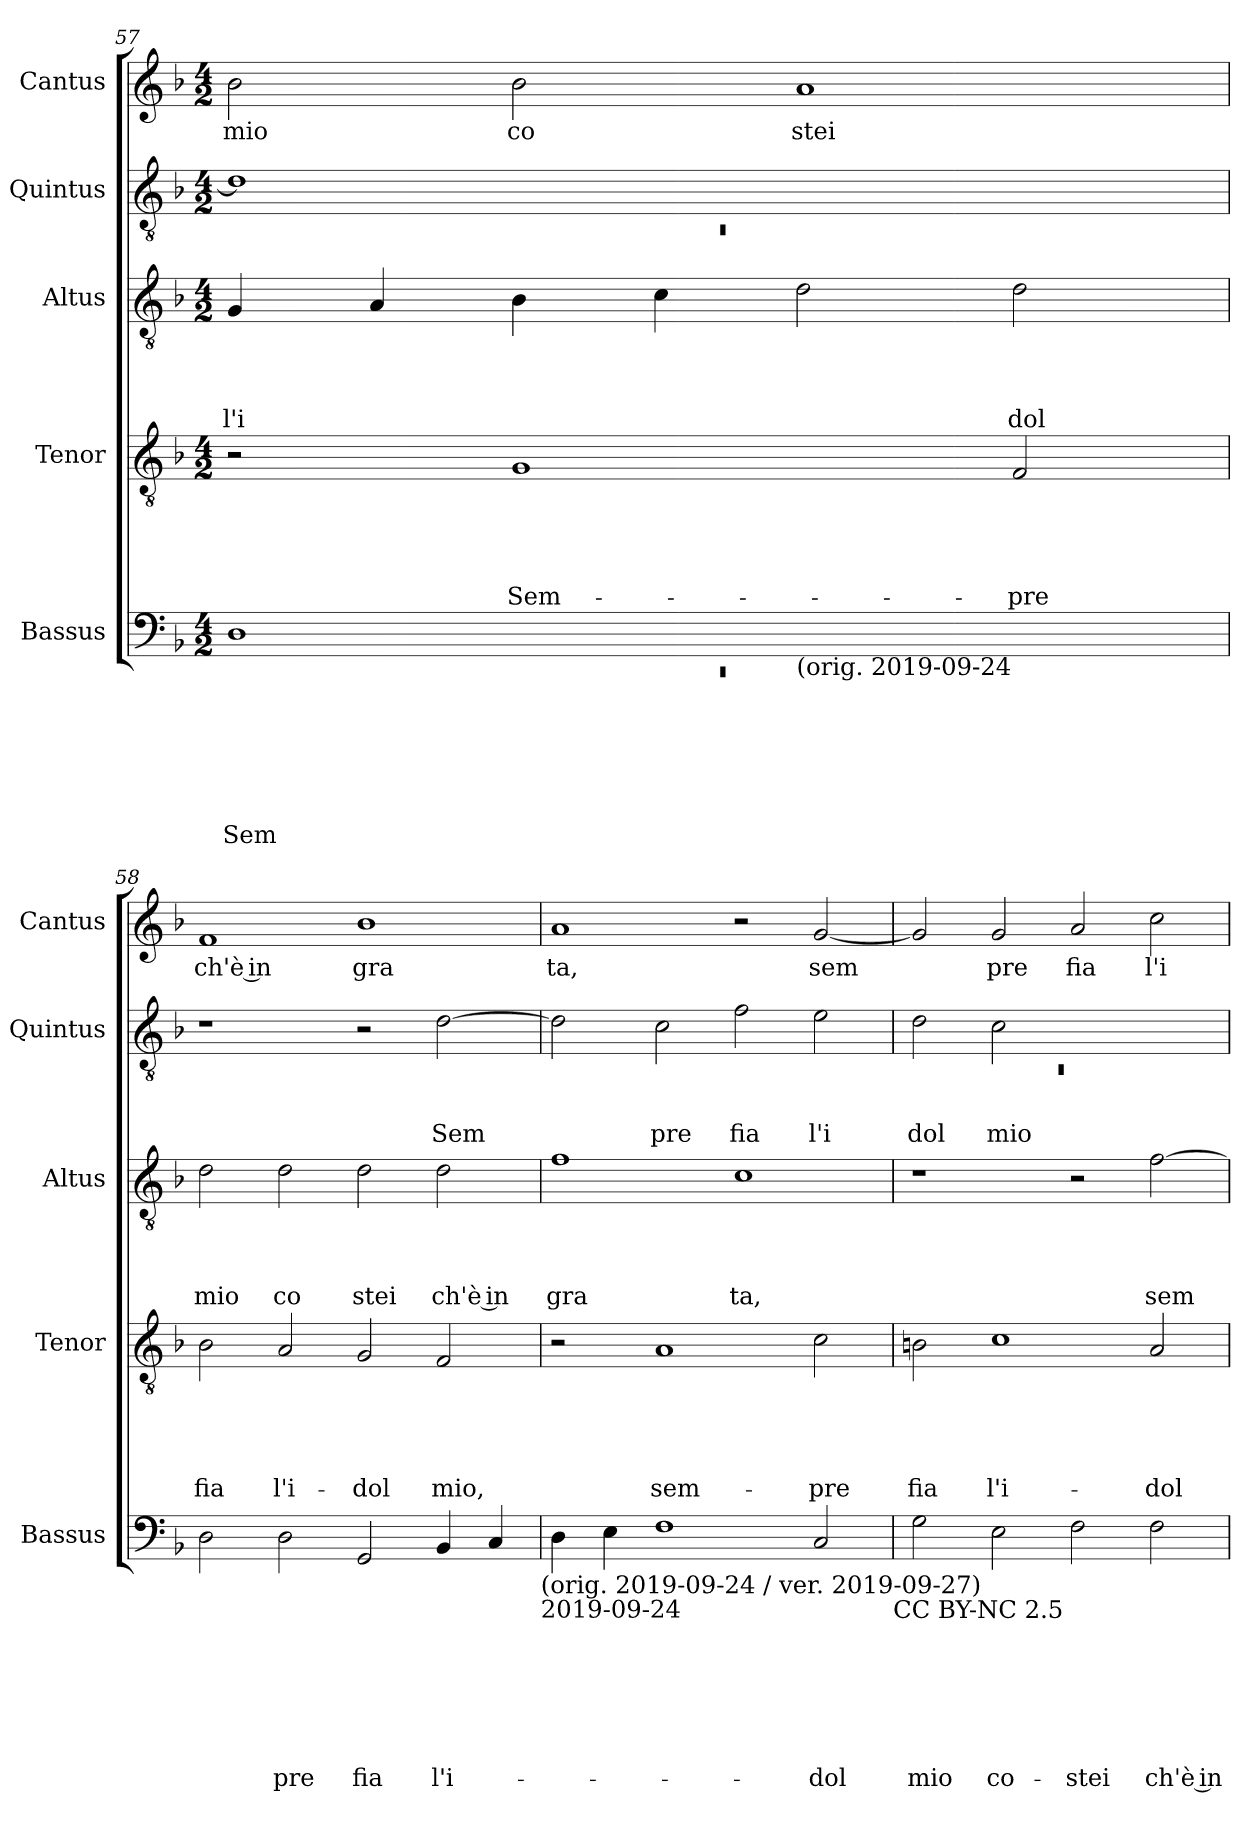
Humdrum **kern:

**kern	**text	**text	**text	**text	**text	**text	**text	**kern	**text	**text	**text	**text	**text	**kern	**text	**text	**text	**text	**kern	**text	**text	**text	**kern	**text
*part5	*part5	*part5	*part5	*part5	*part5	*part5	*part5	*part4	*part4	*part4	*part4	*part4	*part4	*part3	*part3	*part3	*part3	*part3	*part2	*part2	*part2	*part2	*part1	*part1
*staff5	*staff5	*staff5	*staff5	*staff5	*staff5	*staff5	*staff5	*staff4	*staff4	*staff4	*staff4	*staff4	*staff4	*staff3	*staff3	*staff3	*staff3	*staff3	*staff2	*staff2	*staff2	*staff2	*staff1	*staff1
*I"Bassus	*	*	*	*	*	*	*	*I"Tenor	*	*	*	*	*	*I"Altus	*	*	*	*	*I"Quintus	*	*	*	*I"Cantus	*
*I'Bassus	*	*	*	*	*	*	*	*I'Tenor	*	*	*	*	*	*I'Altus	*	*	*	*	*I'Quintus	*	*	*	*I'Cantus	*
*clefF4	*	*	*	*	*	*	*	*clefGv2	*	*	*	*	*	*clefGv2	*	*	*	*	*clefGv2	*	*	*	*clefG2	*
*k[b-]	*	*	*	*	*	*	*	*k[b-]	*	*	*	*	*	*k[b-]	*	*	*	*	*k[b-]	*	*	*	*k[b-]	*
*F:	*	*	*	*	*	*	*	*F:	*	*	*	*	*	*F:	*	*	*	*	*F:	*	*	*	*F:	*
*M4/2	*	*	*	*	*	*	*	*M4/2	*	*	*	*	*	*M4/2	*	*	*	*	*M4/2	*	*	*	*M4/2	*
=57	=57	=57	=57	=57	=57	=57	=57	=57	=57	=57	=57	=57	=57	=57	=57	=57	=57	=57	=57	=57	=57	=57	=57	=57
*^	*	*	*	*	*	*	*	*	*	*	*	*	*	*	*	*	*	*	*^	*	*	*	*	*
!	!LO:N:vis=1	!	!	!	!	!	!	!LO:LY:b	!	!	!	!	!	!	!	!	!	!	!LO:LY:b	!	!LO:N:vis=1	!	!	!	!	!LO:LY:b
*	*^	*	*	*	*	*	*	*	*	*	*	*	*	*	*	*	*	*	*	*	*	*	*	*	*	*
0ryy	0rEE	1D	.	.	.	.	.	.	Sem-	2r	.	.	.	.	.	4G/	.	.	.	l'i	1d]	0rC	.	.	.	2b-\	mio
.	.	.	.	.	.	.	.	.	.	.	.	.	.	.	.	4A/	.	.	.	.	.	.	.	.	.	.	.
!	!	!	!	!	!	!	!	!	!	!	!	!	!	!	!LO:LY:b	!	!	!	!	!	!	!	!	!	!	!	!LO:LY:b
.	.	.	.	.	.	.	.	.	.	1G	.	.	.	.	Sem-	4B-\	.	.	.	.	.	.	.	.	.	2b-\	co
.	.	.	.	.	.	.	.	.	.	.	.	.	.	.	.	4c\	.	.	.	.	.	.	.	.	.	.	.
!	!	!LO:TX:b:t=(orig. 2019-09-24	!	!	!	!	!	!	!	!	!	!	!	!	!	!	!	!	!	!	!	!	!	!	!	!	!
!	!	!	!	!	!	!	!	!	!	!	!	!	!	!	!	!	!	!	!	!	!	!	!	!	!	!	!LO:LY:b
.	.	1ryy	.	.	.	.	.	.	.	.	.	.	.	.	.	2d\	.	.	.	.	1ryy	.	.	.	.	1a	stei
!	!	!	!	!	!	!	!	!	!	!	!	!	!	!	!LO:LY:b	!	!	!	!	!LO:LY:b	!	!	!	!	!	!	!
.	.	.	.	.	.	.	.	.	.	2F/	.	.	.	.	-pre	2d\	.	.	.	dol	.	.	.	.	.	.	.
*v	*v	*v	*	*	*	*	*	*	*	*	*	*	*	*	*	*	*	*	*	*	*v	*v	*	*	*	*	*
=58	=58	=58	=58	=58	=58	=58	=58	=58	=58	=58	=58	=58	=58	=58	=58	=58	=58	=58	=58	=58	=58	=58	=58	=58
!	!	!	!	!	!	!	!	!	!	!	!	!	!LO:LY:b	!	!	!	!	!LO:LY:b	!	!	!	!	!	!LO:LY:b:rj
2D\	.	.	.	.	.	.	.	2B-\	.	.	.	.	fia	2d\	.	.	.	mio	1r	.	.	.	1f	ch'è in
!	!	!	!	!	!	!	!LO:LY:b	!	!	!	!	!	!LO:LY:b	!	!	!	!	!LO:LY:b	!	!	!	!	!	!
2D\	.	.	.	.	.	.	-pre	2A/	.	.	.	.	l'i-	2d\	.	.	.	co	.	.	.	.	.	.
!	!	!	!	!	!	!	!LO:LY:b	!	!	!	!	!	!LO:LY:b	!	!	!	!	!LO:LY:b	!	!	!	!	!	!LO:LY:b
2GG/	.	.	.	.	.	.	fia	2G/	.	.	.	.	-dol	2d\	.	.	.	stei	2r	.	.	.	1b-	gra
!	!	!	!	!	!	!	!LO:LY:b	!	!	!	!	!	!LO:LY:b	!	!	!	!	!LO:LY:b:rj	!	!	!	!LO:LY:b	!	!
4BB-/	.	.	.	.	.	.	l'i-	2F/	.	.	.	.	mio,	2d\	.	.	.	ch'è in	[>2d\	.	.	Sem	.	.
4C/	.	.	.	.	.	.	.	.	.	.	.	.	.	.	.	.	.	.	.	.	.	.	.	.
!LO:TX:b:t=(orig. 2019-09-24 / ver. 2019-09-27)	!	!	!	!	!	!	!	!	!	!	!	!	!	!	!	!	!	!	!	!	!	!	!	!
!LO:TX:b:t=2019-09-24	!	!	!	!	!	!	!	!	!	!	!	!	!	!	!	!	!	!	!	!	!	!	!	!
=59	=59	=59	=59	=59	=59	=59	=59	=59	=59	=59	=59	=59	=59	=59	=59	=59	=59	=59	=59	=59	=59	=59	=59	=59
!	!	!	!	!	!	!	!	!	!	!	!	!	!	!	!	!	!	!LO:LY:b	!	!	!	!	!	!LO:LY:b
4D\	.	.	.	.	.	.	.	2r	.	.	.	.	.	1f	.	.	.	gra	2d\]	.	.	.	1a	ta,
4E\	.	.	.	.	.	.	.	.	.	.	.	.	.	.	.	.	.	.	.	.	.	.	.	.
!	!	!	!	!	!	!	!	!	!	!	!	!	!LO:LY:b	!	!	!	!	!	!	!	!	!LO:LY:b	!	!
1F	.	.	.	.	.	.	.	1A	.	.	.	.	sem-	.	.	.	.	.	2c\	.	.	pre	.	.
!	!	!	!	!	!	!	!	!	!	!	!	!	!	!	!	!	!	!LO:LY:b	!	!	!	!LO:LY:b	!	!
.	.	.	.	.	.	.	.	.	.	.	.	.	.	1c	.	.	.	ta,	2f\	.	.	fia	2r	.
!	!	!	!	!	!	!	!LO:LY:b	!	!	!	!	!	!LO:LY:b	!	!	!	!	!	!	!	!	!LO:LY:b	!	!LO:LY:b
2C/	.	.	.	.	.	.	-dol	2c\	.	.	.	.	-pre	.	.	.	.	.	2e\	.	.	l'i	[<2g/	sem
!LO:TX:b:t=CC BY-NC 2.5	!	!	!	!	!	!	!	!	!	!	!	!	!	!	!	!	!	!	!	!	!	!	!	!
=60	=60	=60	=60	=60	=60	=60	=60	=60	=60	=60	=60	=60	=60	=60	=60	=60	=60	=60	=60	=60	=60	=60	=60	=60
*	*	*	*	*	*	*	*	*	*	*	*	*	*	*	*	*	*	*	*^	*	*	*	*	*
!	!	!	!	!	!	!	!LO:LY:b	!	!	!	!	!	!LO:LY:b	!	!	!	!	!	!	!LO:N:vis=1	!	!	!LO:LY:b	!	!
2G\	.	.	.	.	.	.	mio	2Bn\	.	.	.	.	fia	1r	.	.	.	.	2d\	0rC	.	.	dol	2g/]	.
!	!	!	!	!	!	!	!LO:LY:b	!	!	!	!	!	!LO:LY:b	!	!	!	!	!	!	!	!	!	!LO:LY:b	!	!LO:LY:b
2E\	.	.	.	.	.	.	co-	1c	.	.	.	.	l'i-	.	.	.	.	.	2c\	.	.	.	mio	2g/	pre
!	!	!	!	!	!	!	!LO:LY:b	!	!	!	!	!	!	!	!	!	!	!	!	!	!	!	!	!	!LO:LY:b
2F\	.	.	.	.	.	.	-stei	.	.	.	.	.	.	2r	.	.	.	.	1ryy	.	.	.	.	2a/	fia
!	!	!	!	!	!	!	!LO:LY:b:rj	!	!	!	!	!	!LO:LY:b	!	!	!	!	!LO:LY:b	!	!	!	!	!	!	!LO:LY:b
2F\	.	.	.	.	.	.	ch'è in-	2A/	.	.	.	.	-dol	[>2f\	.	.	.	sem	.	.	.	.	.	2cc\	l'i
*	*	*	*	*	*	*	*	*	*	*	*	*	*	*	*	*	*	*	*v	*v	*	*	*	*	*
=	=	=	=	=	=	=	=	=	=	=	=	=	=	=	=	=	=	=	=	=	=	=	=	=
*-	*-	*-	*-	*-	*-	*-	*-	*-	*-	*-	*-	*-	*-	*-	*-	*-	*-	*-	*-	*-	*-	*-	*-	*-
